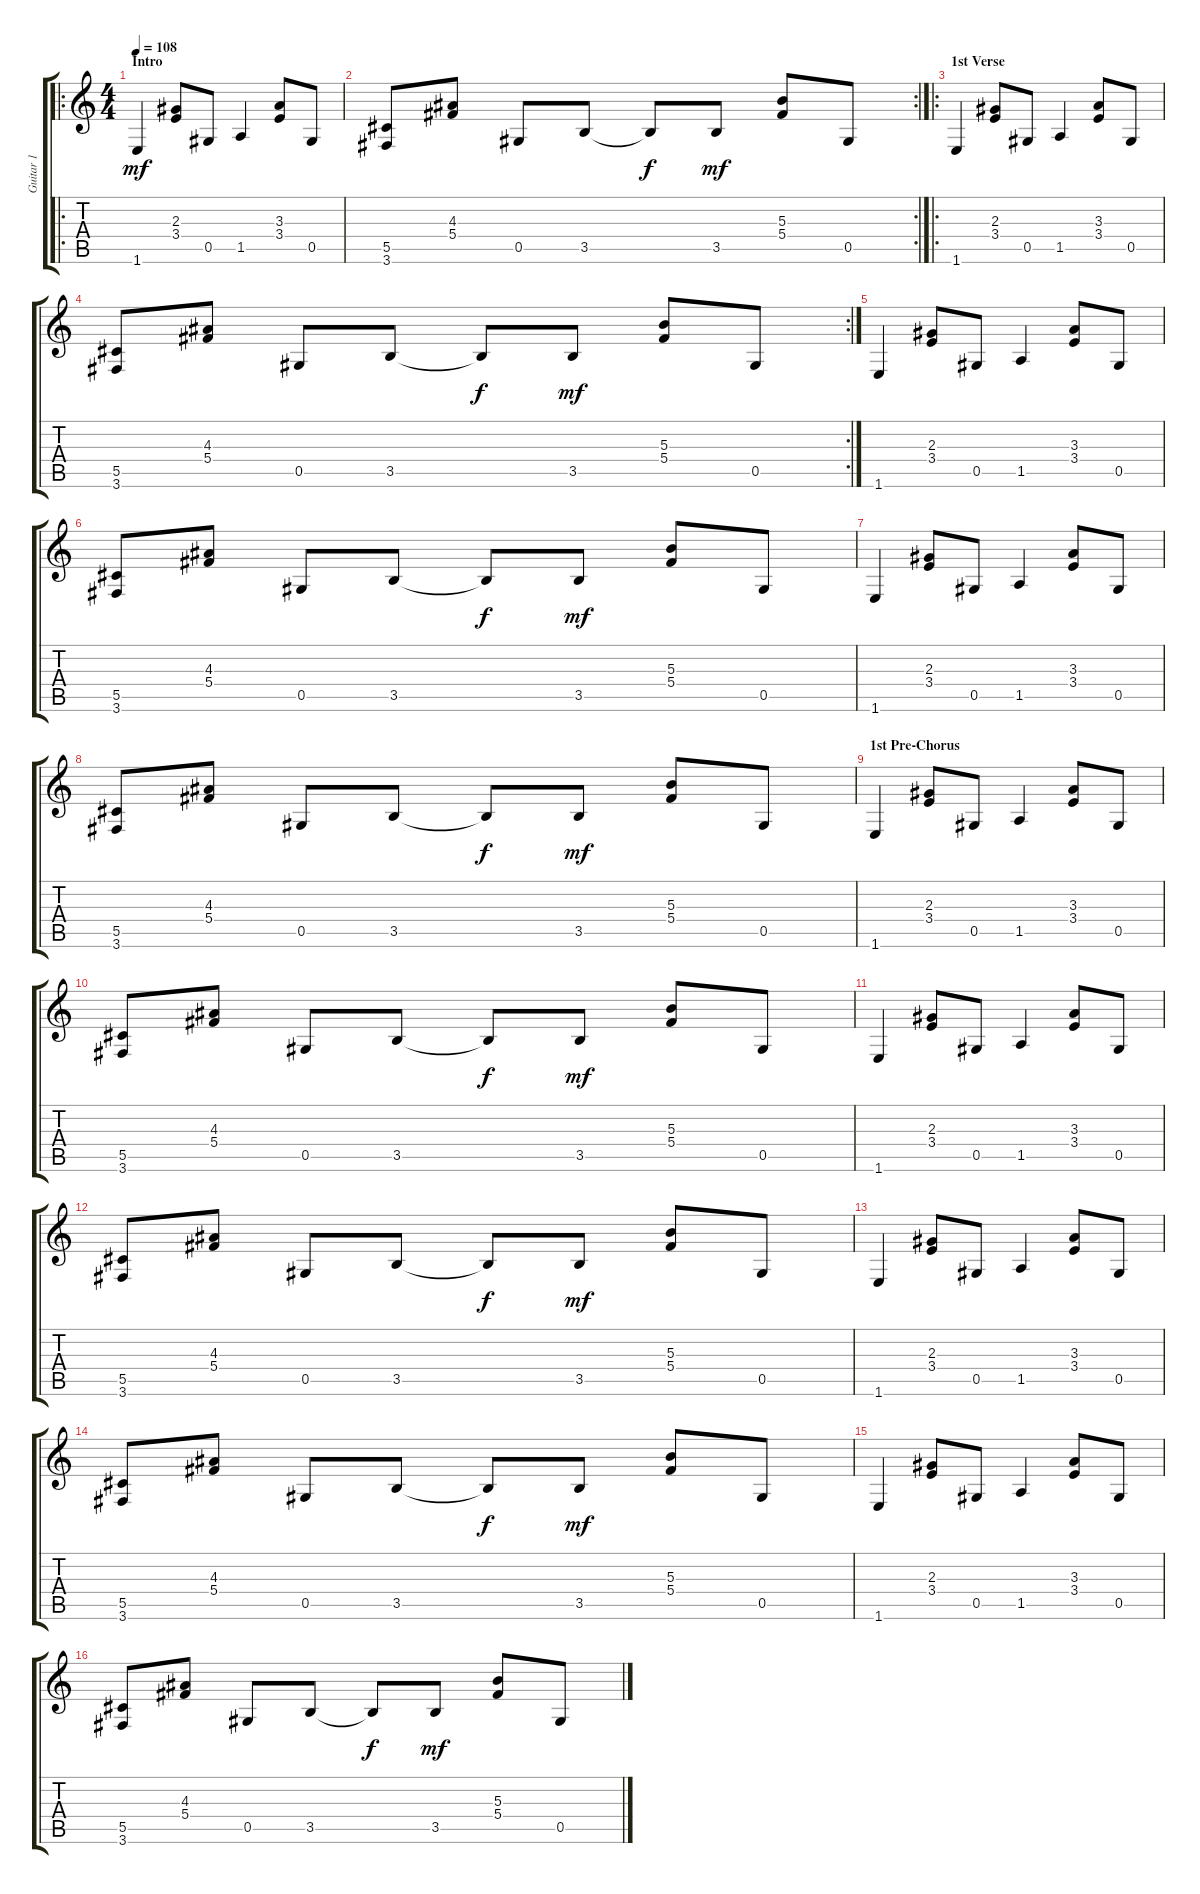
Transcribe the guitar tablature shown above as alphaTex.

\track ("Guitar 1" "Guitar 1") {instrument electricguitarmuted}
\staff {score tabs}
\tuning (Eb4 Bb3 Gb3 Db3 Ab2 Eb2) {hide}
\ro
\ts (4 4)
\section ("" "Intro")
\tempo 108
\clef g2
\ks c
1.6.4{dy mf instrument electricguitarmuted} (2.3 3.4).8 0.5.8 1.5.4 (3.3 3.4).8 0.5.8 |
\rc 2
(5.5 3.6).8 (4.3 5.4).8 0.5.8 3.5.8 3.5{t}.8{dy f} 3.5.8{dy mf} (5.3 5.4).8 0.5.8 |
\ro
\section ("" "1st Verse")
1.6.4 (2.3 3.4).8 0.5.8 1.5.4 (3.3 3.4).8 0.5.8 |
\rc 2
(5.5 3.6).8 (4.3 5.4).8 0.5.8 3.5.8 3.5{t}.8{dy f} 3.5.8{dy mf} (5.3 5.4).8 0.5.8 |
1.6.4 (2.3 3.4).8 0.5.8 1.5.4 (3.3 3.4).8 0.5.8 |
(5.5 3.6).8 (4.3 5.4).8 0.5.8 3.5.8 3.5{t}.8{dy f} 3.5.8{dy mf} (5.3 5.4).8 0.5.8 |
1.6.4 (2.3 3.4).8 0.5.8 1.5.4 (3.3 3.4).8 0.5.8 |
(5.5 3.6).8 (4.3 5.4).8 0.5.8 3.5.8 3.5{t}.8{dy f} 3.5.8{dy mf} (5.3 5.4).8 0.5.8 |
\section ("" "1st Pre-Chorus")
1.6.4 (2.3 3.4).8 0.5.8 1.5.4 (3.3 3.4).8 0.5.8 |
(5.5 3.6).8 (4.3 5.4).8 0.5.8 3.5.8 3.5{t}.8{dy f} 3.5.8{dy mf} (5.3 5.4).8 0.5.8 |
1.6.4 (2.3 3.4).8 0.5.8 1.5.4 (3.3 3.4).8 0.5.8 |
(5.5 3.6).8 (4.3 5.4).8 0.5.8 3.5.8 3.5{t}.8{dy f} 3.5.8{dy mf} (5.3 5.4).8 0.5.8 |
1.6.4 (2.3 3.4).8 0.5.8 1.5.4 (3.3 3.4).8 0.5.8 |
(5.5 3.6).8 (4.3 5.4).8 0.5.8 3.5.8 3.5{t}.8{dy f} 3.5.8{dy mf} (5.3 5.4).8 0.5.8 |
1.6.4 (2.3 3.4).8 0.5.8 1.5.4 (3.3 3.4).8 0.5.8 |
(5.5 3.6).8 (4.3 5.4).8 0.5.8 3.5.8 3.5{t}.8{dy f} 3.5.8{dy mf} (5.3 5.4).8 0.5.8
